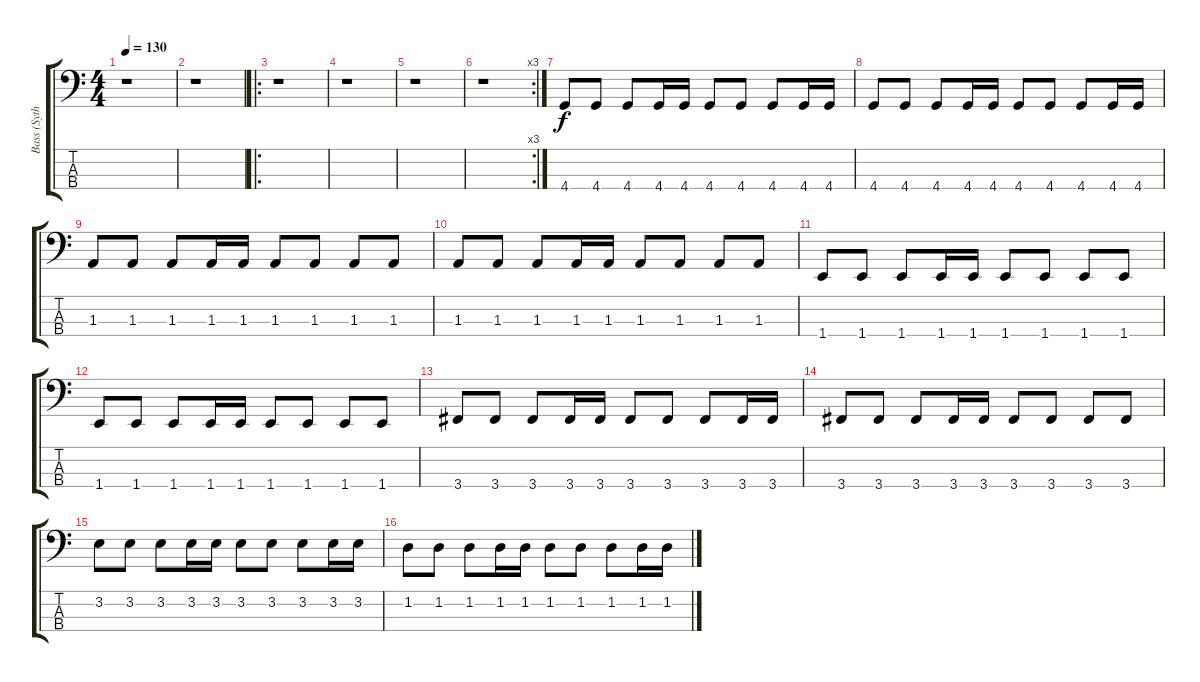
\track ("Bass (Sythesized)" "Bass (Syth") {instrument electricbassfinger}
\staff {score tabs}
\tuning (Gb2 Db2 Ab1 Eb1) {hide}
\ts (4 4)
\tempo 130
\clef f4
\ks c
r.1{dy f} |
r.1 |
\ro
r.1 |
r.1 |
r.1 |
\rc 3
r.1 |
4.4.8 4.4.8 4.4.8 4.4.16 4.4.16 4.4.8 4.4.8 4.4.8 4.4.16 4.4.16 |
4.4.8 4.4.8 4.4.8 4.4.16 4.4.16 4.4.8 4.4.8 4.4.8 4.4.16 4.4.16 |
1.3.8 1.3.8 1.3.8 1.3.16 1.3.16 1.3.8 1.3.8 1.3.8 1.3.8 |
1.3.8 1.3.8 1.3.8 1.3.16 1.3.16 1.3.8 1.3.8 1.3.8 1.3.8 |
1.4.8 1.4.8 1.4.8 1.4.16 1.4.16 1.4.8 1.4.8 1.4.8 1.4.8 |
1.4.8 1.4.8 1.4.8 1.4.16 1.4.16 1.4.8 1.4.8 1.4.8 1.4.8 |
3.4.8 3.4.8 3.4.8 3.4.16 3.4.16 3.4.8 3.4.8 3.4.8 3.4.16 3.4.16 |
3.4.8 3.4.8 3.4.8 3.4.16 3.4.16 3.4.8 3.4.8 3.4.8 3.4.8 |
3.2.8 3.2.8 3.2.8 3.2.16 3.2.16 3.2.8 3.2.8 3.2.8 3.2.16 3.2.16 |
1.2.8 1.2.8 1.2.8 1.2.16 1.2.16 1.2.8 1.2.8 1.2.8 1.2.16 1.2.16
